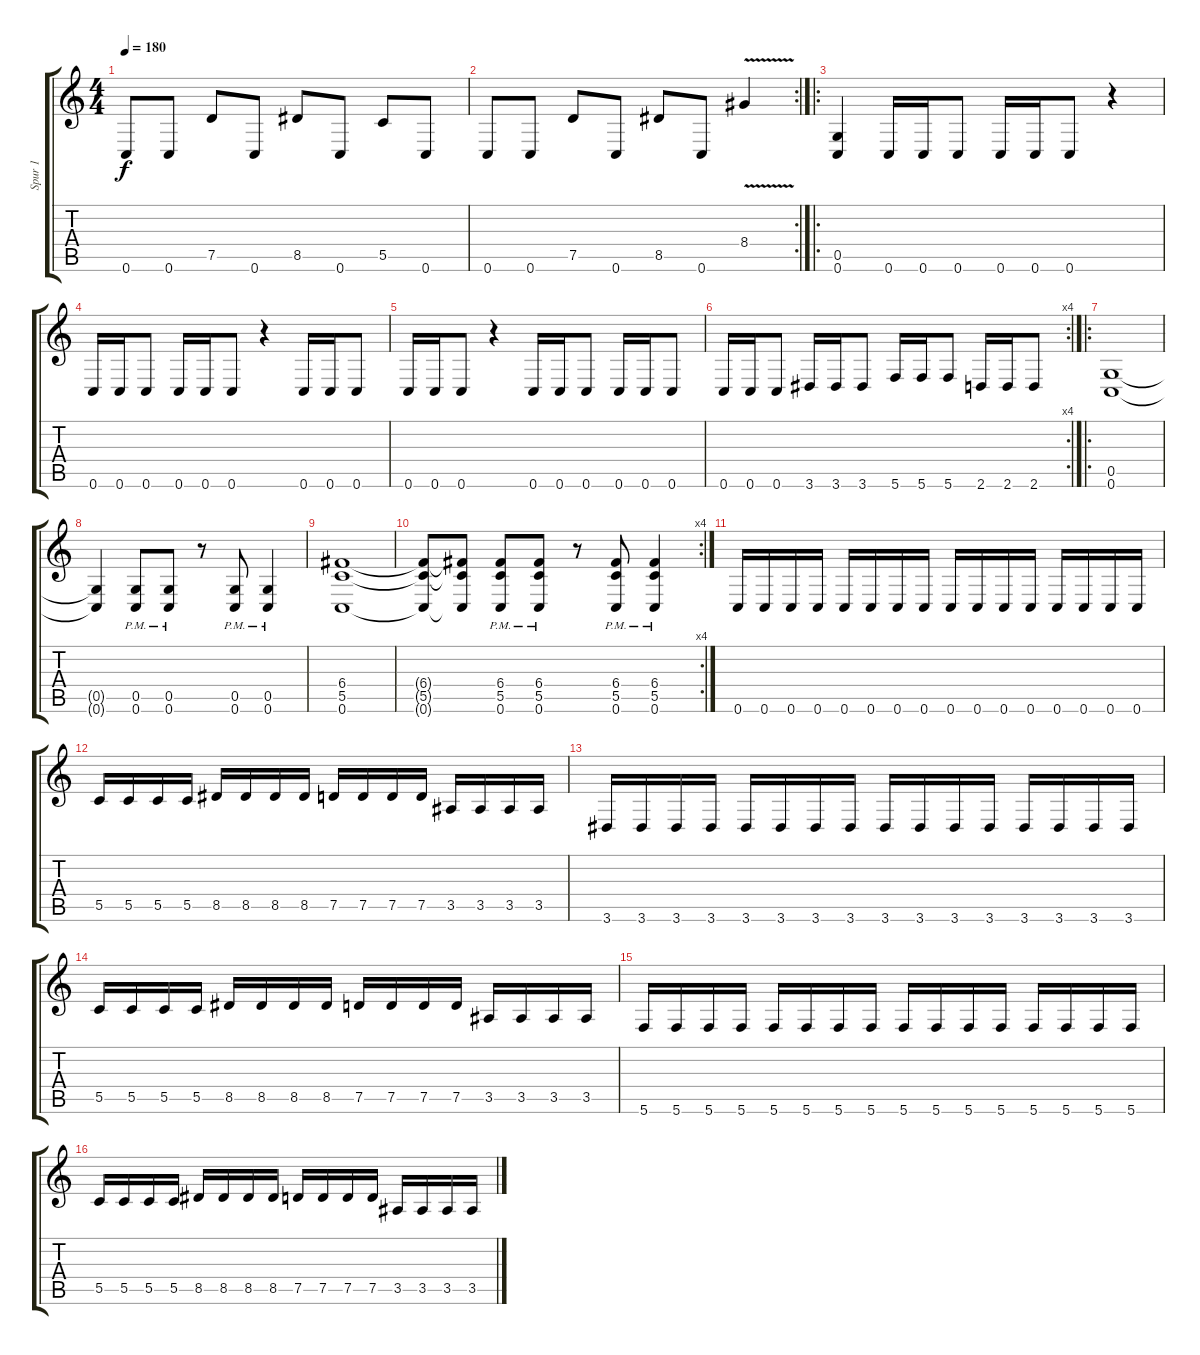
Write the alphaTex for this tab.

\track ("Spur 1" "Spur 1") {instrument distortionguitar}
\staff {score tabs}
\tuning (D4 A3 F3 C3 G2 C2) {hide}
\ts (4 4)
\tempo 180
\clef g2
\ks c
0.6.8{dy f} 0.6.8 7.5.8 0.6.8 8.5.8 0.6.8 5.5.8 0.6.8 |
\rc 2
0.6.8 0.6.8 7.5.8 0.6.8 8.5.8 0.6.8 8.4{v}.4 |
\ro
(0.5 0.6).4 0.6.16 0.6.16 0.6.8 0.6.16 0.6.16 0.6.8 r.4 |
0.6.16 0.6.16 0.6.8 0.6.16 0.6.16 0.6.8 r.4 0.6.16 0.6.16 0.6.8 |
0.6.16 0.6.16 0.6.8 r.4 0.6.16 0.6.16 0.6.8 0.6.16 0.6.16 0.6.8 |
\rc 4
0.6.16 0.6.16 0.6.8 3.6.16 3.6.16 3.6.8 5.6.16 5.6.16 5.6.8 2.6.16 2.6.16 2.6.8 |
\ro
(0.5 0.6).1 |
(0.5{t} 0.6{t}).4 (0.5{pm} 0.6{pm}).8 (0.5{pm} 0.6{pm}).8 r.8 (0.5{pm} 0.6{pm}).8 (0.5{pm} 0.6{pm}).4 |
(6.4 5.5 0.6).1 |
\rc 4
(6.4{t} 5.5{t} 0.6{t}).8 (6.4{t} 5.5{t} 0.6{t}).8 (6.4{pm} 5.5{pm} 0.6{pm}).8 (6.4{pm} 5.5{pm} 0.6{pm}).8 r.8 (6.4{pm} 5.5{pm} 0.6{pm}).8 (6.4{pm} 5.5{pm} 0.6{pm}).4 |
0.6.16 0.6.16 0.6.16 0.6.16 0.6.16 0.6.16 0.6.16 0.6.16 0.6.16 0.6.16 0.6.16 0.6.16 0.6.16 0.6.16 0.6.16 0.6.16 |
5.5.16 5.5.16 5.5.16 5.5.16 8.5.16 8.5.16 8.5.16 8.5.16 7.5.16 7.5.16 7.5.16 7.5.16 3.5.16 3.5.16 3.5.16 3.5.16 |
3.6.16 3.6.16 3.6.16 3.6.16 3.6.16 3.6.16 3.6.16 3.6.16 3.6.16 3.6.16 3.6.16 3.6.16 3.6.16 3.6.16 3.6.16 3.6.16 |
5.5.16 5.5.16 5.5.16 5.5.16 8.5.16 8.5.16 8.5.16 8.5.16 7.5.16 7.5.16 7.5.16 7.5.16 3.5.16 3.5.16 3.5.16 3.5.16 |
5.6.16 5.6.16 5.6.16 5.6.16 5.6.16 5.6.16 5.6.16 5.6.16 5.6.16 5.6.16 5.6.16 5.6.16 5.6.16 5.6.16 5.6.16 5.6.16 |
5.5.16 5.5.16 5.5.16 5.5.16 8.5.16 8.5.16 8.5.16 8.5.16 7.5.16 7.5.16 7.5.16 7.5.16 3.5.16 3.5.16 3.5.16 3.5.16
